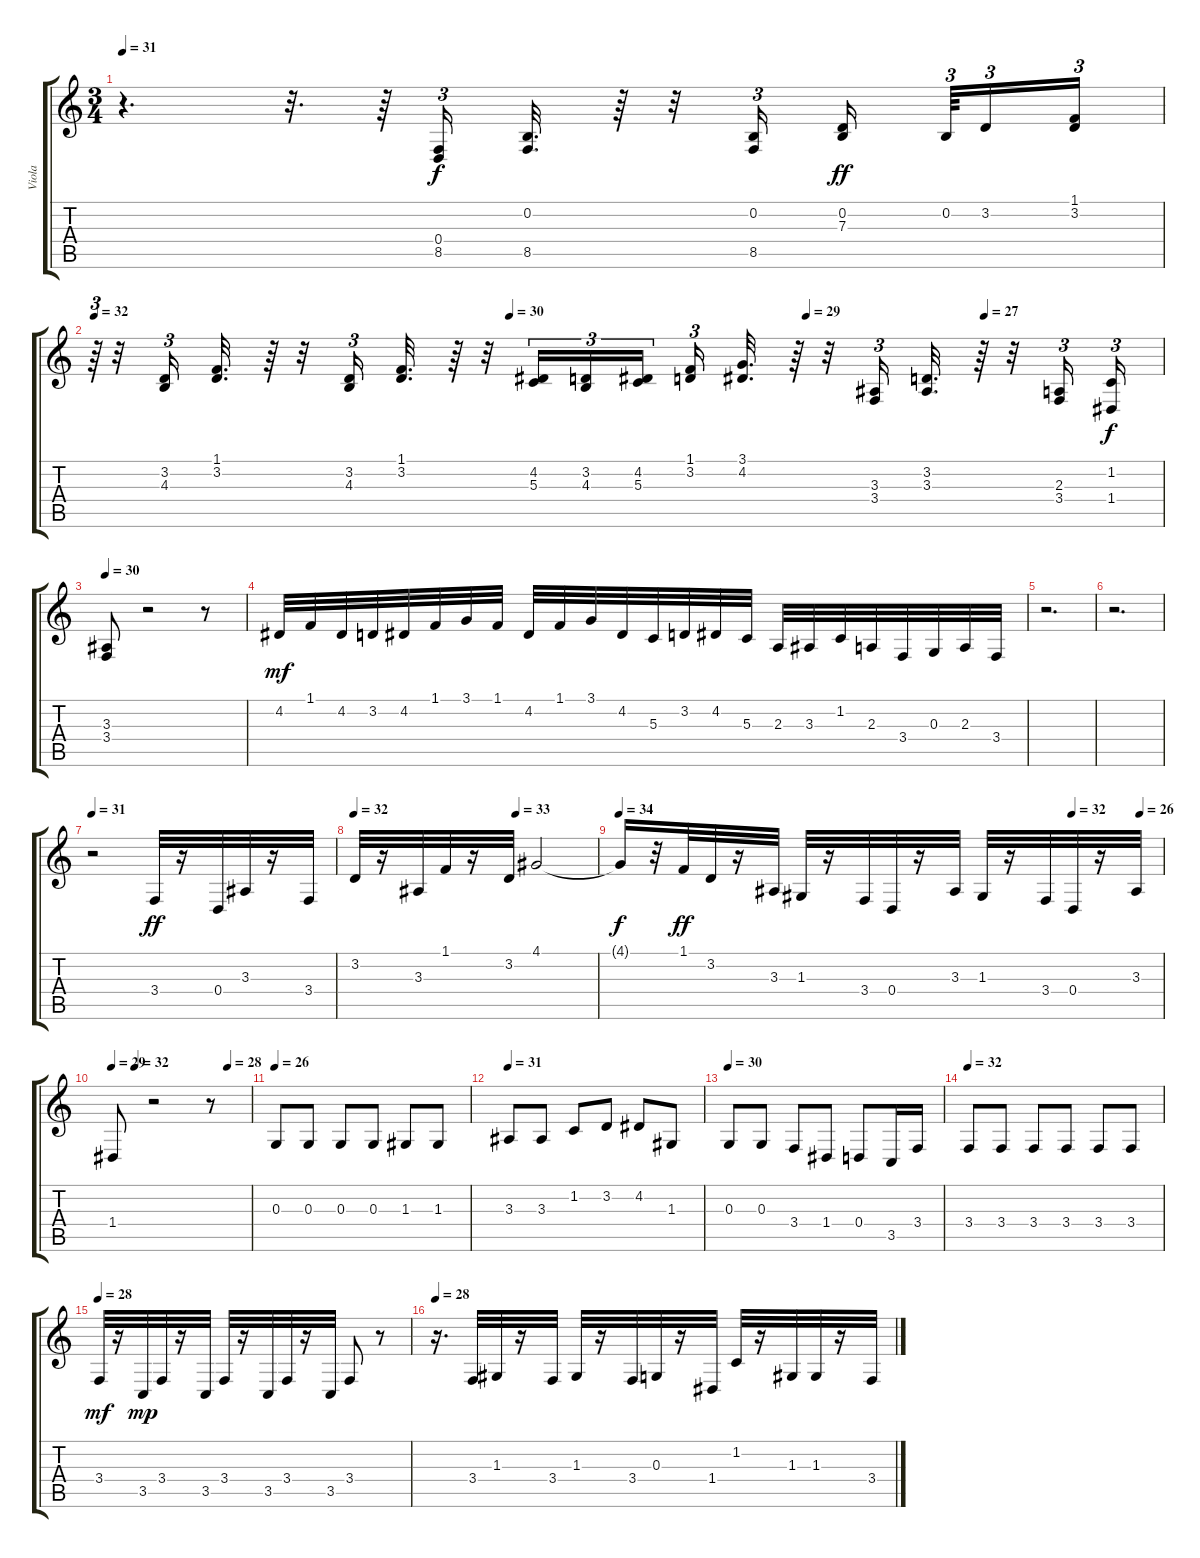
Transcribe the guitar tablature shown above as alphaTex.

\track ("Viola" "Viola") {instrument viola}
\staff {score tabs}
\tuning (E4 B3 G3 D3 A2 E2) {hide}
\ts (3 4)
\tempo 31
\clef g2
\ks c
r.4{d dy pp} r.32{d} r.64 (0.4 8.5).16{tu (3 2) dy f instrument stringensemble1} (0.2 8.5).32{d} r.64 r.32 (0.2 8.5).16{tu (3 2)} (0.2 7.3).16{dy ff} 0.2.64{tu (3 2)} 3.2.16{tu (3 2)} (1.1 3.2).16{tu (3 2)} |
\tempo 32
\tempo (30 0.3888888888888889)
\tempo (29 0.6666666666666666)
\tempo (27 0.8333333333333334)
r.64{tu (3 2)} r.32 (3.2 4.3).16{tu (3 2)} (1.1 3.2).32{d} r.64 r.32 (3.2 4.3).16{tu (3 2)} (1.1 3.2).32{d} r.64 r.32 (4.2 5.3).16{tu (3 2)} (3.2 4.3).16{tu (3 2)} (4.2 5.3).16{tu (3 2)} (1.1 3.2).16{tu (3 2)} (3.1 4.2).32{d} r.64 r.32 (3.3 3.4).16{tu (3 2)} (3.2 3.3).32{d} r.64 r.32 (2.3 3.4).16{tu (3 2)} (1.2 1.4).16{tu (3 2) dy f} |
\tempo 30
(3.3 3.4).8 r.2 r.8 |
4.2.32{dy mf} 1.1.32 4.2.32 3.2.32 4.2.32 1.1.32 3.1.32 1.1.32 4.2.32 1.1.32 3.1.32 4.2.32 5.3.32 3.2.32 4.2.32 5.3.32 2.3.32 3.3.32 1.2.32 2.3.32 3.4.32 0.3.32 2.3.32 3.4.32 |
r.2{d} |
r.2{d} |
\tempo 31
r.2 3.4.32{dy ff} r.16 0.4.32 3.3.32 r.16 3.4.32 |
\tempo 32
\tempo (33 0.6666666666666666)
3.2.32 r.16 3.3.32 1.1.32 r.16 3.2.32 4.1.2 |
\tempo 34
\tempo (32 0.8333333333333334)
\tempo (26 0.9583333333333334)
4.1{t}.16{dy f} r.32 1.1.32{dy ff} 3.2.32 r.16 3.3.32 1.3.32 r.16 3.4.32 0.4.32 r.16 3.3.32 1.3.32 r.16 3.4.32 0.4.32 r.16 3.3.32 |
\tempo 29
\tempo (32 0.16666666666666666)
\tempo (28 0.8333333333333334)
1.4.8 r.2 r.8 |
\tempo 26
0.3.8 0.3.8 0.3.8 0.3.8 1.3.8 1.3.8 |
\tempo 31
3.3.8 3.3.8 1.2.8 3.2.8 4.2.8 1.3.8 |
\tempo 30
0.3.8 0.3.8 3.4.8 1.4.8 0.4.8 3.5.16 3.4.16 |
\tempo 32
3.4.8 3.4.8 3.4.8 3.4.8 3.4.8 3.4.8 |
\tempo 28
3.4.32{dy mf} r.16 3.5.32{dy mp} 3.4.32 r.16 3.5.32 3.4.32 r.16 3.5.32 3.4.32 r.16 3.5.32 3.4.8 r.8 |
\tempo 28
r.16{d} 3.4.32 1.3.32 r.16 3.4.32 1.3.32 r.16 3.4.32 0.3.32 r.16 1.4.32 1.2.32 r.16 1.3.32 1.3.32 r.16 3.4.32
